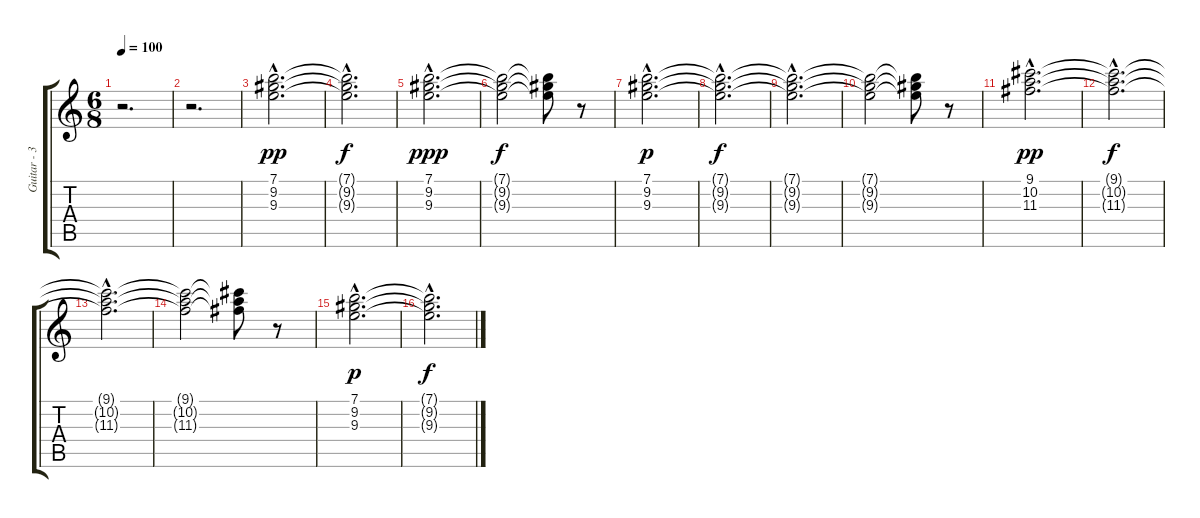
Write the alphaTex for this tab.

\track ("Guitar - 3" "Guitar - 3") {instrument electricguitarmuted}
\staff {score tabs}
\tuning (E4 B3 G3 D3 A2 E2) {hide}
\ts (6 8)
\tempo 100
\clef g2
\ks c
r.2{d dy pp instrument electricguitarmuted} |
r.2{d} |
(7.1{hac} 9.2{hac} 9.3{hac}).2{d} |
(7.1{hac t} 9.2{hac t} 9.3{hac t}).2{d dy f} |
(7.1{hac} 9.2{hac} 9.3{hac}).2{d dy ppp} |
(7.1{t} 9.2{t} 9.3{t}).2{dy f} (7.1{t} 9.2{t} 9.3{t}).8 r.8 |
(7.1{hac} 9.2{hac} 9.3{hac}).2{d dy p} |
(7.1{hac t} 9.2{hac t} 9.3{hac t}).2{d dy f} |
(7.1{hac t} 9.2{hac t} 9.3{hac t}).2{d} |
(7.1{t} 9.2{t} 9.3{t}).2 (7.1{t} 9.2{t} 9.3{t}).8 r.8 |
(9.1{hac} 10.2{hac} 11.3{hac}).2{d dy pp} |
(9.1{hac t} 10.2{hac t} 11.3{hac t}).2{d dy f} |
(9.1{hac t} 10.2{hac t} 11.3{hac t}).2{d} |
(9.1{t} 10.2{t} 11.3{t}).2 (9.1{t} 10.2{t} 11.3{t}).8 r.8 |
(7.1{hac} 9.2{hac} 9.3{hac}).2{d dy p} |
(7.1{hac t} 9.2{hac t} 9.3{hac t}).2{d dy f}
